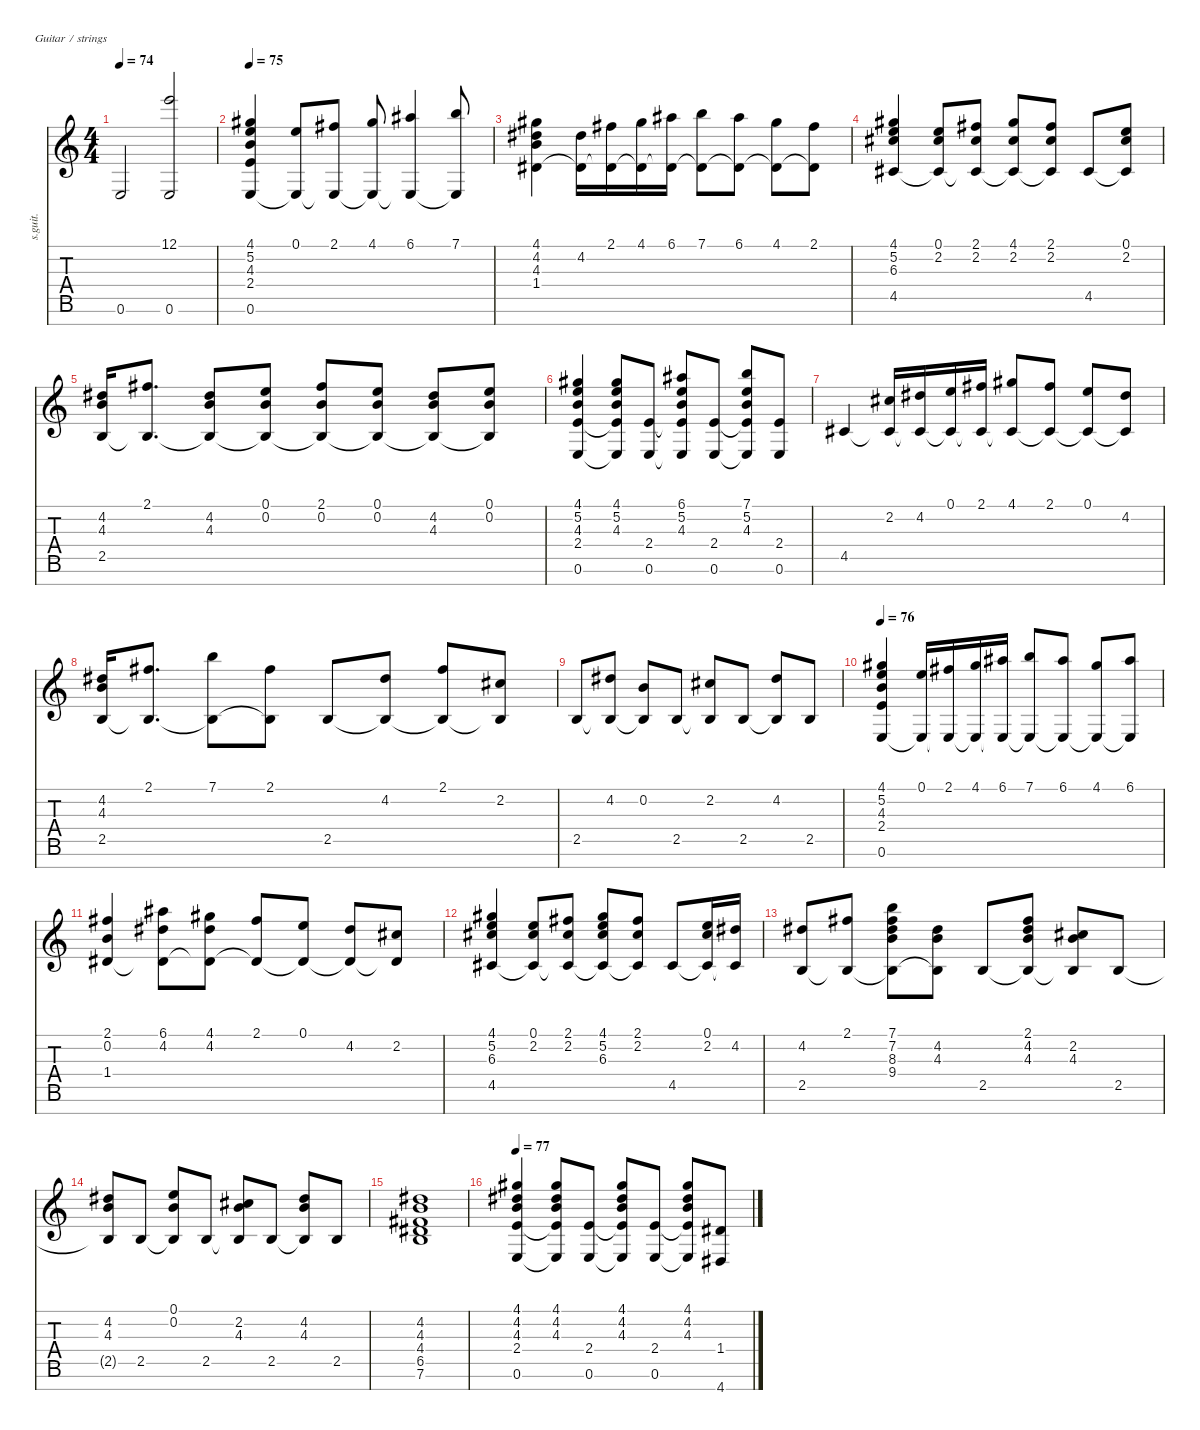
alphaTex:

\defaultSystemsLayout 4
\hideDynamics
\bracketExtendMode nobrackets
\track ("Axl Rose (Piano)" "s.guit.") {instrument acousticgrandpiano}
\staff {score tabs}
\tuning (E4 B3 G3 D3 A2 E2 B1)
\displaytranspose 12
\ts (4 4)
\beaming (8 2 2 2 2)
\tempo 74
\clef g2
\ks c
0.6.2{lyrics (0 "") lyrics (1 "") lyrics (2 "") lyrics (3 "") lyrics (4 "") dy f instrument acousticgrandpiano} (12.1 0.6).2{lyrics (0 "") lyrics (1 "") lyrics (2 "") lyrics (3 "") lyrics (4 "")} |
\tempo 75
(4.1{acc #} 5.2 4.3 2.4 0.6).4{lyrics (0 "") lyrics (1 "") lyrics (2 "") lyrics (3 "") lyrics (4 "")} (0.1 0.6{t}).8{lyrics (0 "") lyrics (1 "") lyrics (2 "") lyrics (3 "") lyrics (4 "")} (2.1{acc #} 0.6{t}).8{lyrics (0 "") lyrics (1 "") lyrics (2 "") lyrics (3 "") lyrics (4 "")} (4.1{acc #} 0.6{t}).8{lyrics (0 "") lyrics (1 "") lyrics (2 "") lyrics (3 "") lyrics (4 "")} (6.1{acc #} 0.6{t}).4{lyrics (0 "") lyrics (1 "") lyrics (2 "") lyrics (3 "") lyrics (4 "")} (7.1 0.6{t}).8{lyrics (0 "") lyrics (1 "") lyrics (2 "") lyrics (3 "") lyrics (4 "")} |
(4.1{acc #} 4.2{acc #} 4.3 1.4{acc #}).4{lyrics (0 "") lyrics (1 "") lyrics (2 "") lyrics (3 "") lyrics (4 "")} (4.2{acc #} 1.4{t acc #}).16{lyrics (0 "") lyrics (1 "") lyrics (2 "") lyrics (3 "") lyrics (4 "")} (2.1{acc #} 1.4{t acc #}).16{lyrics (0 "") lyrics (1 "") lyrics (2 "") lyrics (3 "") lyrics (4 "")} (4.1{acc #} 1.4{t acc #}).16{lyrics (0 "") lyrics (1 "") lyrics (2 "") lyrics (3 "") lyrics (4 "")} (6.1{acc #} 1.4{t acc #}).16{lyrics (0 "") lyrics (1 "") lyrics (2 "") lyrics (3 "") lyrics (4 "")} (7.1 1.4{t acc #}).8{lyrics (0 "") lyrics (1 "") lyrics (2 "") lyrics (3 "") lyrics (4 "")} (6.1{acc #} 1.4{t acc #}).8{lyrics (0 "") lyrics (1 "") lyrics (2 "") lyrics (3 "") lyrics (4 "")} (4.1{acc #} 1.4{t acc #}).8{lyrics (0 "") lyrics (1 "") lyrics (2 "") lyrics (3 "") lyrics (4 "")} (2.1{acc #} 1.4{t acc #}).8{lyrics (0 "") lyrics (1 "") lyrics (2 "") lyrics (3 "") lyrics (4 "")} |
(4.1{acc #} 5.2 6.3{acc #} 4.5{acc #}).4{lyrics (0 "") lyrics (1 "") lyrics (2 "") lyrics (3 "") lyrics (4 "")} (0.1 2.2{acc #} 4.5{t acc #}).8{lyrics (0 "") lyrics (1 "") lyrics (2 "") lyrics (3 "") lyrics (4 "")} (2.1{acc #} 2.2{acc #} 4.5{t acc #}).8{lyrics (0 "") lyrics (1 "") lyrics (2 "") lyrics (3 "") lyrics (4 "")} (4.1{acc #} 2.2{acc #} 4.5{t acc #}).8{lyrics (0 "") lyrics (1 "") lyrics (2 "") lyrics (3 "") lyrics (4 "")} (2.1{acc #} 2.2{acc #} 4.5{t acc #}).8{lyrics (0 "") lyrics (1 "") lyrics (2 "") lyrics (3 "") lyrics (4 "")} 4.5{acc #}.8{lyrics (0 "") lyrics (1 "") lyrics (2 "") lyrics (3 "") lyrics (4 "")} (0.1 2.2{acc #} 4.5{t acc #}).8{lyrics (0 "") lyrics (1 "") lyrics (2 "") lyrics (3 "") lyrics (4 "")} |
(4.2{acc #} 4.3 2.5).16{lyrics (0 "") lyrics (1 "") lyrics (2 "") lyrics (3 "") lyrics (4 "")} (2.1{acc #} 2.5{t}).8{d lyrics (0 "") lyrics (1 "") lyrics (2 "") lyrics (3 "") lyrics (4 "")} (4.2{acc #} 4.3 2.5{t}).8{lyrics (0 "") lyrics (1 "") lyrics (2 "") lyrics (3 "") lyrics (4 "")} (0.1 0.2 2.5{t}).8{lyrics (0 "") lyrics (1 "") lyrics (2 "") lyrics (3 "") lyrics (4 "")} (2.1{acc #} 0.2 2.5{t}).8{lyrics (0 "") lyrics (1 "") lyrics (2 "") lyrics (3 "") lyrics (4 "")} (0.1 0.2 2.5{t}).8{lyrics (0 "") lyrics (1 "") lyrics (2 "") lyrics (3 "") lyrics (4 "")} (4.2{acc #} 4.3 2.5{t}).8{lyrics (0 "") lyrics (1 "") lyrics (2 "") lyrics (3 "") lyrics (4 "")} (0.1 0.2 2.5{t}).8{lyrics (0 "") lyrics (1 "") lyrics (2 "") lyrics (3 "") lyrics (4 "")} |
(4.1{acc #} 5.2 4.3 2.4 0.6).4{lyrics (0 "") lyrics (1 "") lyrics (2 "") lyrics (3 "") lyrics (4 "")} (4.1{acc #} 5.2 4.3 2.4{t} 0.6{t}).8{lyrics (0 "") lyrics (1 "") lyrics (2 "") lyrics (3 "") lyrics (4 "")} (2.4 0.6).8{lyrics (0 "") lyrics (1 "") lyrics (2 "") lyrics (3 "") lyrics (4 "")} (6.1{acc #} 5.2 4.3 2.4{t} 0.6{t}).8{lyrics (0 "") lyrics (1 "") lyrics (2 "") lyrics (3 "") lyrics (4 "")} (2.4 0.6).8{lyrics (0 "") lyrics (1 "") lyrics (2 "") lyrics (3 "") lyrics (4 "")} (7.1 5.2 4.3 2.4{t} 0.6{t}).8{lyrics (0 "") lyrics (1 "") lyrics (2 "") lyrics (3 "") lyrics (4 "")} (2.4 0.6).8{lyrics (0 "") lyrics (1 "") lyrics (2 "") lyrics (3 "") lyrics (4 "")} |
4.5{acc #}.4{lyrics (0 "") lyrics (1 "") lyrics (2 "") lyrics (3 "") lyrics (4 "")} (2.2{acc #} 4.5{t acc #}).16{lyrics (0 "") lyrics (1 "") lyrics (2 "") lyrics (3 "") lyrics (4 "")} (4.2{acc #} 4.5{t acc #}).16{lyrics (0 "") lyrics (1 "") lyrics (2 "") lyrics (3 "") lyrics (4 "")} (0.1 4.5{t acc #}).16{lyrics (0 "") lyrics (1 "") lyrics (2 "") lyrics (3 "") lyrics (4 "")} (2.1{acc #} 4.5{t acc #}).16{lyrics (0 "") lyrics (1 "") lyrics (2 "") lyrics (3 "") lyrics (4 "")} (4.1{acc #} 4.5{t acc #}).8{lyrics (0 "") lyrics (1 "") lyrics (2 "") lyrics (3 "") lyrics (4 "")} (2.1{acc #} 4.5{t acc #}).8{lyrics (0 "") lyrics (1 "") lyrics (2 "") lyrics (3 "") lyrics (4 "")} (0.1 4.5{t acc #}).8{lyrics (0 "") lyrics (1 "") lyrics (2 "") lyrics (3 "") lyrics (4 "")} (4.2{acc #} 4.5{t acc #}).8{lyrics (0 "") lyrics (1 "") lyrics (2 "") lyrics (3 "") lyrics (4 "")} |
(4.2{acc #} 4.3 2.5).16{lyrics (0 "") lyrics (1 "") lyrics (2 "") lyrics (3 "") lyrics (4 "")} (2.1{acc #} 2.5{t}).8{d lyrics (0 "") lyrics (1 "") lyrics (2 "") lyrics (3 "") lyrics (4 "")} (7.1 2.5{t}).8{lyrics (0 "") lyrics (1 "") lyrics (2 "") lyrics (3 "") lyrics (4 "")} (2.1{acc #} 2.5{t}).8{lyrics (0 "") lyrics (1 "") lyrics (2 "") lyrics (3 "") lyrics (4 "")} 2.5.8{lyrics (0 "") lyrics (1 "") lyrics (2 "") lyrics (3 "") lyrics (4 "")} (4.2{acc #} 2.5{t}).8{lyrics (0 "") lyrics (1 "") lyrics (2 "") lyrics (3 "") lyrics (4 "")} (2.1{acc #} 2.5{t}).8{lyrics (0 "") lyrics (1 "") lyrics (2 "") lyrics (3 "") lyrics (4 "")} (2.2{acc #} 2.5{t}).8{lyrics (0 "") lyrics (1 "") lyrics (2 "") lyrics (3 "") lyrics (4 "")} |
2.5.8{lyrics (0 "") lyrics (1 "") lyrics (2 "") lyrics (3 "") lyrics (4 "")} (4.2{acc #} 2.5{t}).8{lyrics (0 "") lyrics (1 "") lyrics (2 "") lyrics (3 "") lyrics (4 "")} (0.2 2.5{t}).8{lyrics (0 "") lyrics (1 "") lyrics (2 "") lyrics (3 "") lyrics (4 "")} 2.5.8{lyrics (0 "") lyrics (1 "") lyrics (2 "") lyrics (3 "") lyrics (4 "")} (2.2{acc #} 2.5{t}).8{lyrics (0 "") lyrics (1 "") lyrics (2 "") lyrics (3 "") lyrics (4 "")} 2.5.8{lyrics (0 "") lyrics (1 "") lyrics (2 "") lyrics (3 "") lyrics (4 "")} (4.2{acc #} 2.5{t}).8{lyrics (0 "") lyrics (1 "") lyrics (2 "") lyrics (3 "") lyrics (4 "")} 2.5.8{lyrics (0 "") lyrics (1 "") lyrics (2 "") lyrics (3 "") lyrics (4 "")} |
\tempo 76
(4.1{acc #} 5.2 4.3 2.4 0.6).4{lyrics (0 "") lyrics (1 "") lyrics (2 "") lyrics (3 "") lyrics (4 "")} (0.1 0.6{t}).16{lyrics (0 "") lyrics (1 "") lyrics (2 "") lyrics (3 "") lyrics (4 "")} (2.1{acc #} 0.6{t}).16{lyrics (0 "") lyrics (1 "") lyrics (2 "") lyrics (3 "") lyrics (4 "")} (4.1{acc #} 0.6{t}).16{lyrics (0 "") lyrics (1 "") lyrics (2 "") lyrics (3 "") lyrics (4 "")} (6.1{acc #} 0.6{t}).16{lyrics (0 "") lyrics (1 "") lyrics (2 "") lyrics (3 "") lyrics (4 "")} (7.1 0.6{t}).8{lyrics (0 "") lyrics (1 "") lyrics (2 "") lyrics (3 "") lyrics (4 "")} (6.1{acc #} 0.6{t}).8{lyrics (0 "") lyrics (1 "") lyrics (2 "") lyrics (3 "") lyrics (4 "")} (4.1{acc #} 0.6{t}).8{lyrics (0 "") lyrics (1 "") lyrics (2 "") lyrics (3 "") lyrics (4 "")} (6.1{acc #} 0.6{t}).8{lyrics (0 "") lyrics (1 "") lyrics (2 "") lyrics (3 "") lyrics (4 "")} |
(2.1{acc #} 0.2 1.4{acc #}).4{lyrics (0 "") lyrics (1 "") lyrics (2 "") lyrics (3 "") lyrics (4 "")} (6.1{acc #} 4.2{acc #} 1.4{t acc #}).8{lyrics (0 "") lyrics (1 "") lyrics (2 "") lyrics (3 "") lyrics (4 "")} (4.1{acc #} 4.2{acc #} 1.4{t acc #}).8{lyrics (0 "") lyrics (1 "") lyrics (2 "") lyrics (3 "") lyrics (4 "")} (2.1{acc #} 1.4{t acc #}).8{lyrics (0 "") lyrics (1 "") lyrics (2 "") lyrics (3 "") lyrics (4 "")} (0.1 1.4{t acc #}).8{lyrics (0 "") lyrics (1 "") lyrics (2 "") lyrics (3 "") lyrics (4 "")} (4.2{acc #} 1.4{t acc #}).8{lyrics (0 "") lyrics (1 "") lyrics (2 "") lyrics (3 "") lyrics (4 "")} (2.2{acc #} 1.4{t acc #}).8{lyrics (0 "") lyrics (1 "") lyrics (2 "") lyrics (3 "") lyrics (4 "")} |
(4.1{acc #} 5.2 6.3{acc #} 4.5{acc #}).4{lyrics (0 "") lyrics (1 "") lyrics (2 "") lyrics (3 "") lyrics (4 "")} (0.1 2.2{acc #} 4.5{t acc #}).8{lyrics (0 "") lyrics (1 "") lyrics (2 "") lyrics (3 "") lyrics (4 "")} (2.1{acc #} 2.2{acc #} 4.5{t acc #}).8{lyrics (0 "") lyrics (1 "") lyrics (2 "") lyrics (3 "") lyrics (4 "")} (4.1{acc #} 5.2 6.3{acc #} 4.5{t acc #}).8{lyrics (0 "") lyrics (1 "") lyrics (2 "") lyrics (3 "") lyrics (4 "")} (2.1{acc #} 2.2{acc #} 4.5{t acc #}).8{lyrics (0 "") lyrics (1 "") lyrics (2 "") lyrics (3 "") lyrics (4 "")} 4.5{acc #}.8{lyrics (0 "") lyrics (1 "") lyrics (2 "") lyrics (3 "") lyrics (4 "")} (0.1 2.2{acc #} 4.5{t acc #}).16{lyrics (0 "") lyrics (1 "") lyrics (2 "") lyrics (3 "") lyrics (4 "")} (4.2{acc #} 4.5{t acc #}).16{lyrics (0 "") lyrics (1 "") lyrics (2 "") lyrics (3 "") lyrics (4 "")} |
(4.2{acc #} 2.5).8{lyrics (0 "") lyrics (1 "") lyrics (2 "") lyrics (3 "") lyrics (4 "")} (2.1{acc #} 2.5{t}).8{lyrics (0 "") lyrics (1 "") lyrics (2 "") lyrics (3 "") lyrics (4 "")} (7.1 7.2{acc #} 8.3{acc #} 9.4 2.5{t}).8{lyrics (0 "") lyrics (1 "") lyrics (2 "") lyrics (3 "") lyrics (4 "")} (4.2{acc #} 4.3 2.5{t}).8{lyrics (0 "") lyrics (1 "") lyrics (2 "") lyrics (3 "") lyrics (4 "")} 2.5.8{lyrics (0 "") lyrics (1 "") lyrics (2 "") lyrics (3 "") lyrics (4 "")} (2.1{acc #} 4.2{acc #} 4.3 2.5{t}).8{lyrics (0 "") lyrics (1 "") lyrics (2 "") lyrics (3 "") lyrics (4 "")} (2.2{acc #} 4.3 2.5{t}).8{lyrics (0 "") lyrics (1 "") lyrics (2 "") lyrics (3 "") lyrics (4 "")} 2.5.8{lyrics (0 "") lyrics (1 "") lyrics (2 "") lyrics (3 "") lyrics (4 "")} |
(4.2{acc #} 4.3 2.5{t}).8{lyrics (0 "") lyrics (1 "") lyrics (2 "") lyrics (3 "") lyrics (4 "")} 2.5.8{lyrics (0 "") lyrics (1 "") lyrics (2 "") lyrics (3 "") lyrics (4 "")} (0.1 0.2 2.5{t}).8{lyrics (0 "") lyrics (1 "") lyrics (2 "") lyrics (3 "") lyrics (4 "")} 2.5.8{lyrics (0 "") lyrics (1 "") lyrics (2 "") lyrics (3 "") lyrics (4 "")} (2.2{acc #} 4.3 2.5{t}).8{lyrics (0 "") lyrics (1 "") lyrics (2 "") lyrics (3 "") lyrics (4 "")} 2.5.8{lyrics (0 "") lyrics (1 "") lyrics (2 "") lyrics (3 "") lyrics (4 "")} (4.2{acc #} 4.3 2.5{t}).8{lyrics (0 "") lyrics (1 "") lyrics (2 "") lyrics (3 "") lyrics (4 "")} 2.5.8{lyrics (0 "") lyrics (1 "") lyrics (2 "") lyrics (3 "") lyrics (4 "")} |
(4.2{acc #} 4.3 4.4{acc #} 6.5{acc #} 7.6).1{lyrics (0 "") lyrics (1 "") lyrics (2 "") lyrics (3 "") lyrics (4 "")} |
\tempo 77
(4.1{acc #} 4.2{acc #} 4.3 2.4 0.6).4{lyrics (0 "") lyrics (1 "") lyrics (2 "") lyrics (3 "") lyrics (4 "")} (4.1{acc #} 4.2{acc #} 4.3 2.4{t} 0.6{t}).8{lyrics (0 "") lyrics (1 "") lyrics (2 "") lyrics (3 "") lyrics (4 "")} (2.4 0.6).8{lyrics (0 "") lyrics (1 "") lyrics (2 "") lyrics (3 "") lyrics (4 "")} (4.1{acc #} 4.2{acc #} 4.3 2.4{t} 0.6{t}).8{lyrics (0 "") lyrics (1 "") lyrics (2 "") lyrics (3 "") lyrics (4 "")} (2.4 0.6).8{lyrics (0 "") lyrics (1 "") lyrics (2 "") lyrics (3 "") lyrics (4 "")} (4.1{acc #} 4.2{acc #} 4.3 2.4{t} 0.6{t}).8{lyrics (0 "") lyrics (1 "") lyrics (2 "") lyrics (3 "") lyrics (4 "")} (1.4{acc #} 4.7{acc #}).8{lyrics (0 "") lyrics (1 "") lyrics (2 "") lyrics (3 "") lyrics (4 "")}
